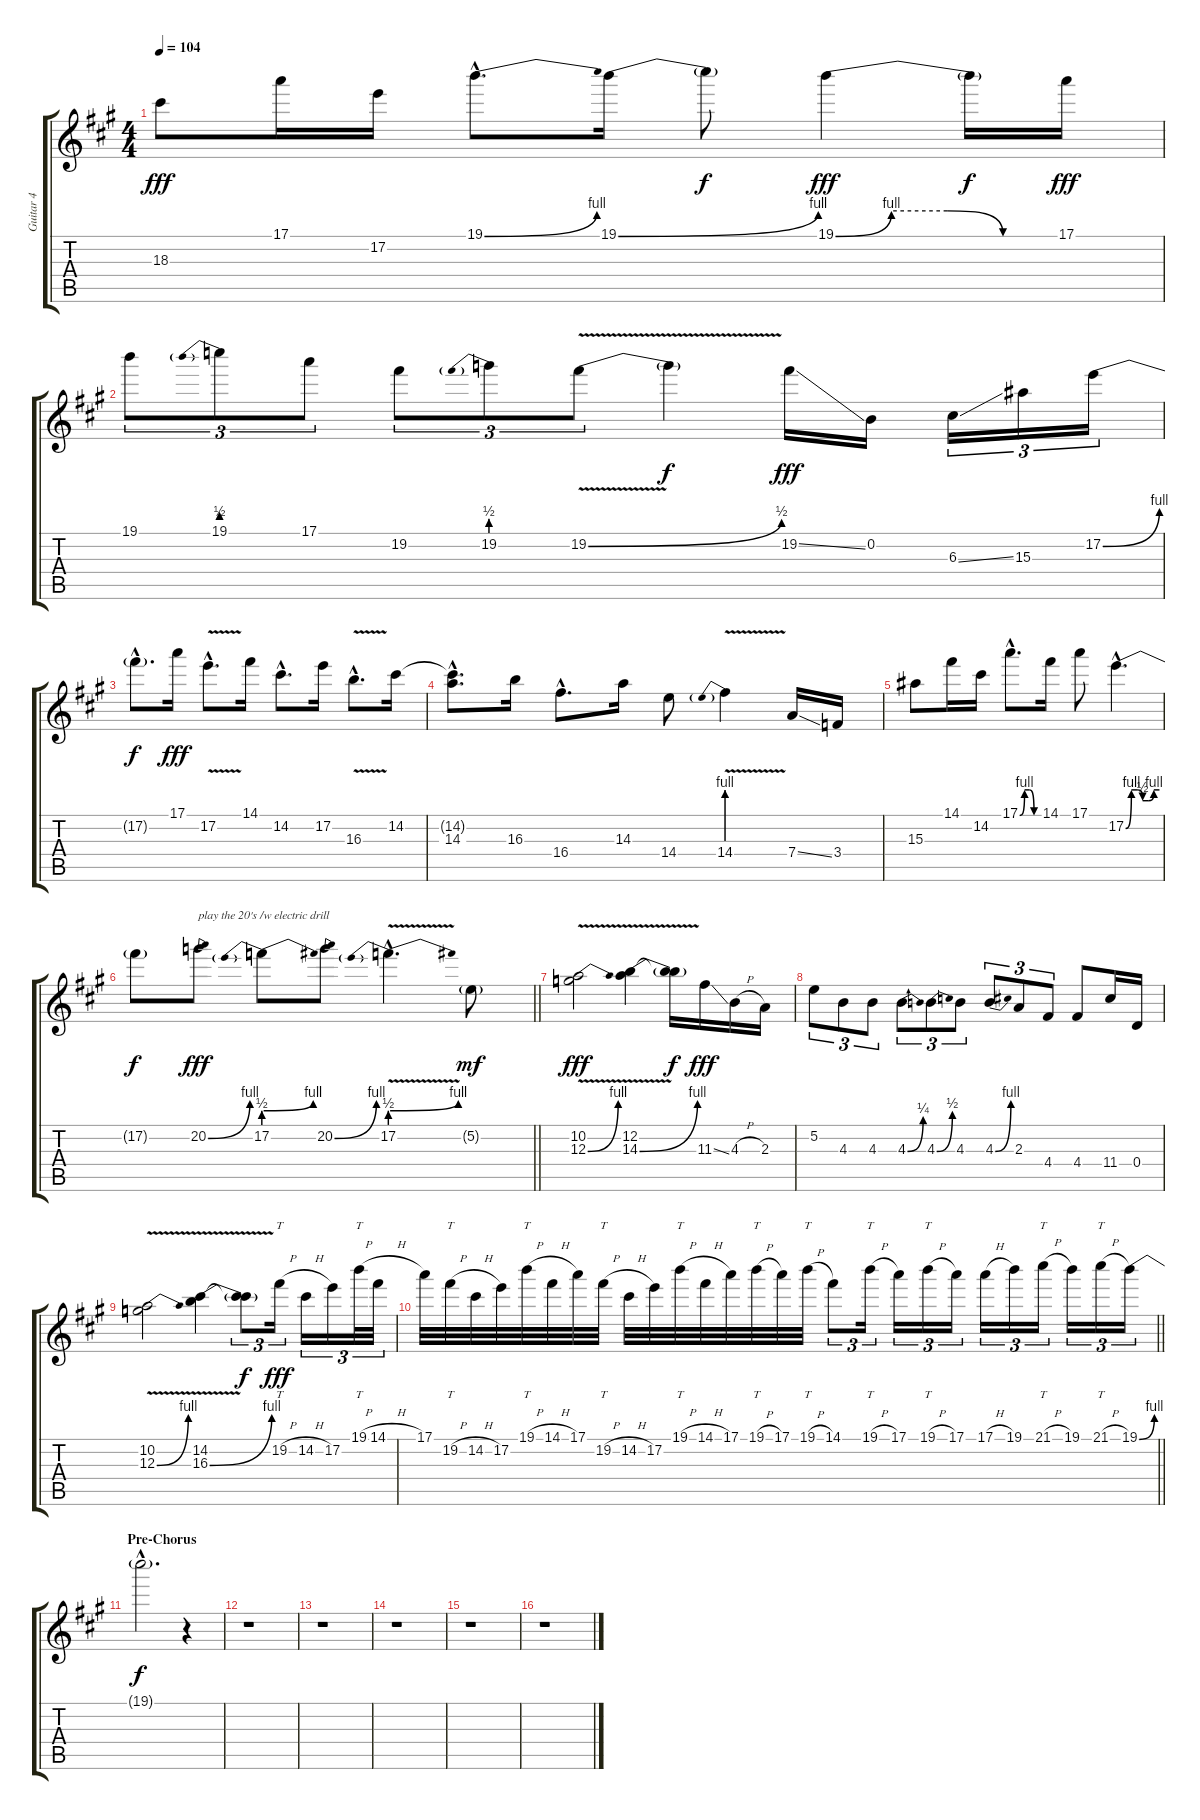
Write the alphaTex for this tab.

\track ("Guitar 4" "Guitar 4") {instrument distortionguitar}
\staff {score tabs}
\tuning (E4 B3 G3 D3 A2 E2) {hide}
\ts (4 4)
\tempo 104
\clef g2
\ks a
18.3.8{dy fff} 17.1.16 17.2.16 19.1{be (bend 0 0 60 4) hac}.8{d} 19.1{be (bend 0 0 60 4)}.16 19.1{t}.8{dy f} 19.1{be (custom 0 0 15 4 30 4 45 0 60 0)}.4{dy fff} 19.1{t}.16{dy f} 17.1.16{dy fff} |
19.1.8{tu (3 2)} 19.1{be (prebend 0 2 60 2)}.8{tu (3 2)} 17.1.8{tu (3 2)} 19.2.8{tu (3 2)} 19.2{be (prebend 0 2 60 2)}.8{tu (3 2)} 19.2{be (bend 0 0 60 2) v}.8{tu (3 2)} 19.2{t}.4{dy f} 19.2{ss}.16{dy fff} 0.2.16 6.3{ss}.16{tu (3 2)} 15.3.16{tu (3 2)} 17.2{be (bend 0 0 60 4)}.16{tu (3 2)} |
17.2{hac t}.8{d dy f} 17.1.16{dy fff} 17.2{v hac}.8{d} 14.1.16 14.2{hac}.8{d} 17.2.16 16.3{v hac}.8{d} 14.2.16 |
(14.2{hac t} 14.3{hac}).8{d} 16.3.16 16.4{hac}.8{d} 14.3.16 14.4.8 14.4{be (prebend 0 4 60 4) v}.4 7.4{ss}.16 3.4.16 |
15.3.8 14.1.16 14.2.16 17.1{be (custom 0 0 15 4 30 4 45 0 60 0) hac}.8{d} 14.1.16 17.1.8 17.2{be (custom 0 0 10 4 20 4 30 2 40 2 50 4 60 4) hac}.4{d} |
\barLineRight lightlight
17.2{t}.8{dy f} 20.2{be (bend 0 0 60 4)}.8{txt "play the 20's /w electric drill" dy fff} 17.2{be (prebendbend 0 2 60 4)}.8 20.2{be (bend 0 0 60 4)}.8 17.2{be (prebendbend 0 2 60 4) v hac}.4{d} 5.2{g}.8{dy mf} |
(10.2 12.3{be (bend 0 0 60 4) v}).2{dy fff} (12.2 14.3{be (bend 0 0 60 4) v}).4 (12.2{t} 14.3{t}).16{dy f} 11.3{ss}.16{dy fff} 4.3{h}.16 2.3.16 |
5.2.8{tu (3 2)} 4.3.8{tu (3 2)} 4.3.8{tu (3 2)} 4.3{be (bend 0 0 60 1)}.8{tu (3 2)} 4.3{be (bend 0 0 60 2)}.8{tu (3 2)} 4.3.8{tu (3 2)} 4.3{be (bend 0 0 60 4)}.8{tu (3 2)} 2.3.8{tu (3 2)} 4.4.8{tu (3 2)} 4.4.8 11.4.16 0.4.16 |
(10.2 12.3{be (bend 0 0 60 4) v}).2 (14.2 16.3{be (bend 0 0 60 4) v}).4 (14.2{t} 16.3{t}).8{tu (3 2) dy f} 19.2{h}.16{tt tu (3 2) dy fff} 14.2{h}.16{tu (3 2)} 17.2.16{tu (3 2)} 19.1{h}.32{tt tu (3 2)} 14.1{h}.32{tu (3 2)} |
\barLineRight lightlight
17.1.32 19.2{h}.32{tt} 14.2{h}.32 17.2.32 19.1{h}.32{tt} 14.1{h}.32 17.1.32 19.2{h}.32{tt} 14.2{h}.32 17.2.32 19.1{h}.32{tt} 14.1{h}.32 17.1.32 19.1{h}.32{tt} 17.1.32 19.1{h}.32{tt} 14.1.8{tu (3 2)} 19.1{h}.16{tt tu (3 2)} 17.1.16{tu (3 2)} 19.1{h}.16{tt tu (3 2)} 17.1.16{tu (3 2)} 17.1{h}.16{tu (3 2)} 19.1.16{tu (3 2)} 21.1{h}.16{tt tu (3 2)} 19.1.16{tu (3 2)} 21.1{h}.16{tt tu (3 2)} 19.1{be (bend 0 0 60 4)}.16{tu (3 2)} |
\section ("" "Pre-Chorus")
19.1{hac t}.2{d dy f} r.4 |
r.1 |
r.1 |
r.1 |
r.1 |
r.1
